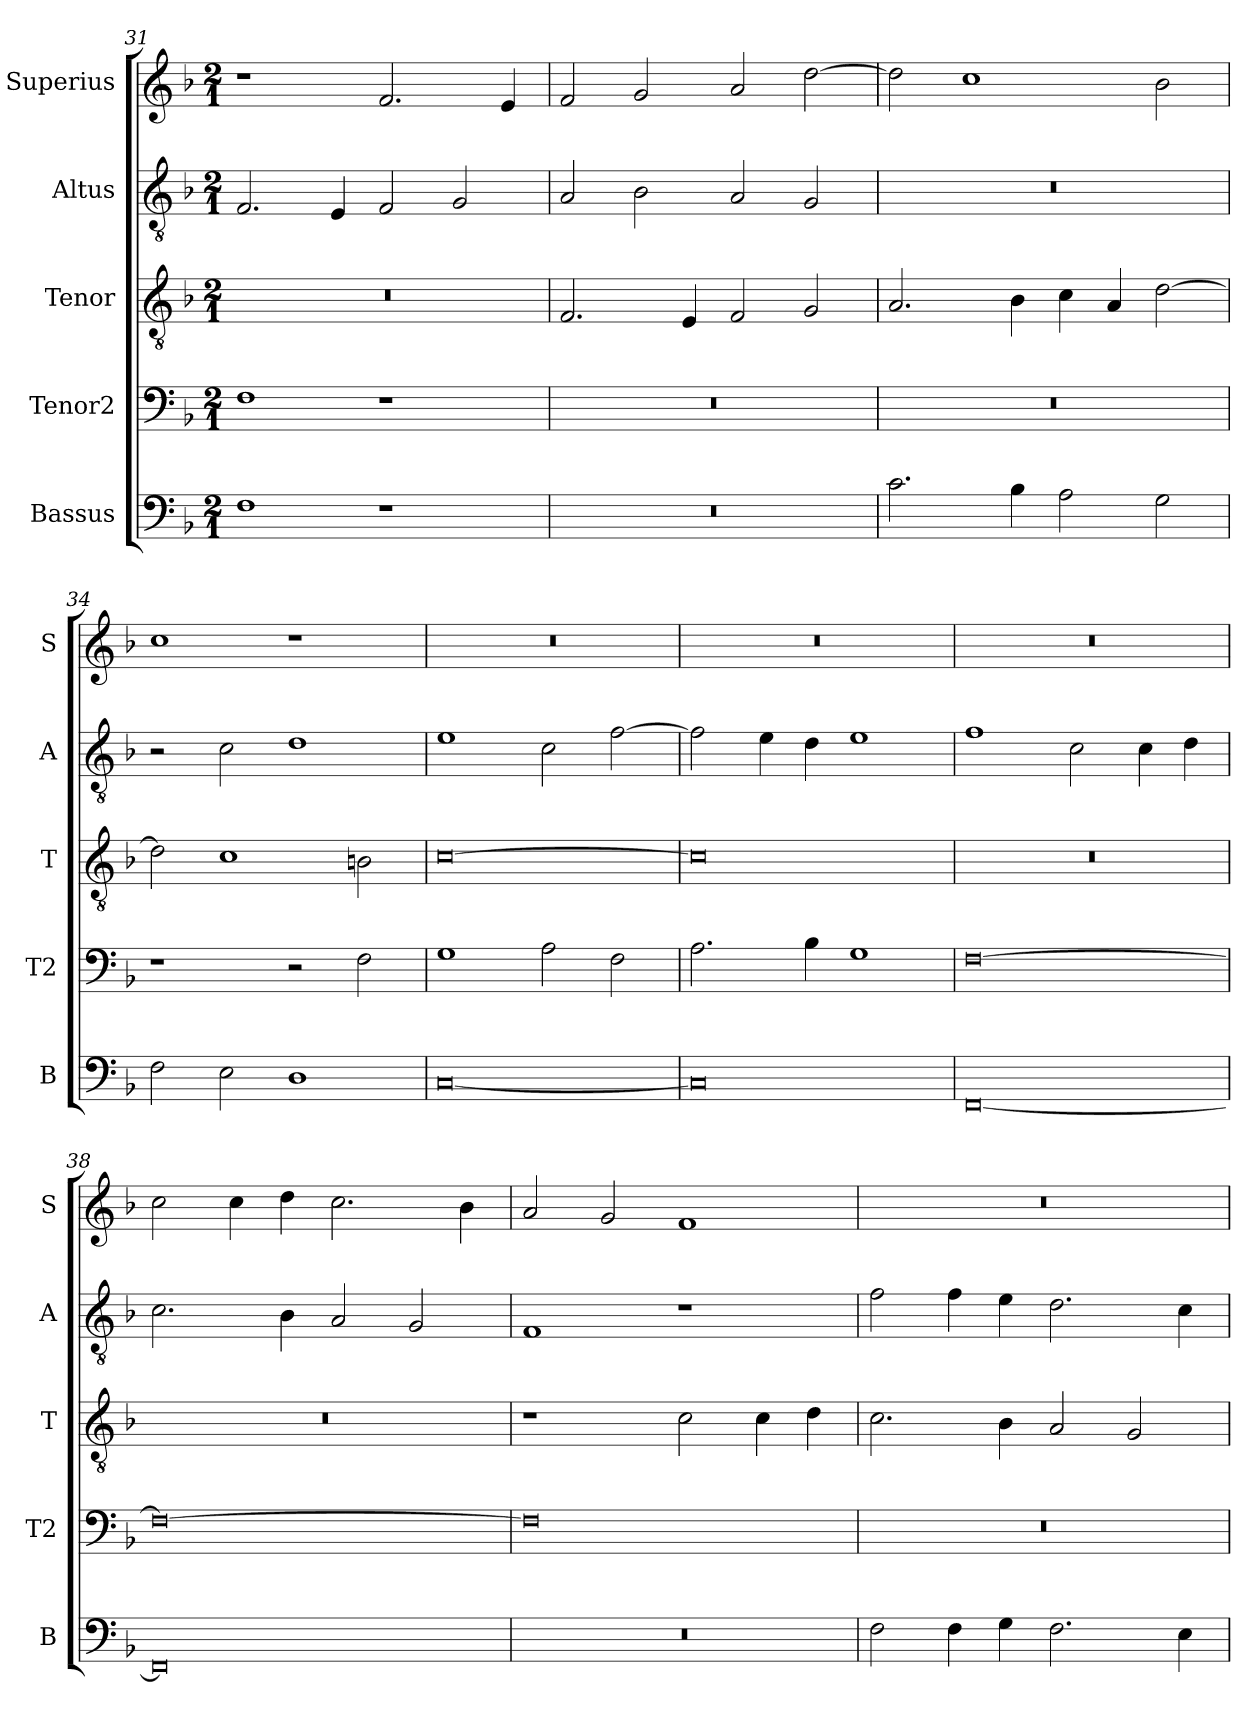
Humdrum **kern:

**kern	**kern	**kern	**kern	**kern
*part5	*part4	*part3	*part2	*part1
*staff5	*staff4	*staff3	*staff2	*staff1
*I"Bassus	*I"Tenor2	*I"Tenor	*I"Altus	*I"Superius
*I'B	*I'T2	*I'T	*I'A	*I'S
*clefF4	*clefF4	*clefGv2	*clefGv2	*clefG2
*k[b-]	*k[b-]	*k[b-]	*k[b-]	*k[b-]
*M2/1	*M2/1	*M2/1	*M2/1	*M2/1
=31	=31	=31	=31	=31
1F	1F	0r	2.F/	1r
.	.	.	4E/	.
1r	1r	.	2F/	2.f/
.	.	.	2G/	.
.	.	.	.	4e/
=32	=32	=32	=32	=32
0r	0r	2.F/	2A/	2f/
.	.	.	2B-\	2g/
.	.	4E/	.	.
.	.	2F/	2A/	2a/
.	.	2G/	2G/	[2dd\
=33	=33	=33	=33	=33
2.c\	0r	2.A/	0r	2dd\]
.	.	.	.	1cc
4B-\	.	4B-\	.	.
2A\	.	4c\	.	.
.	.	4A/	.	.
2G\	.	[2d\	.	2b-\
=34	=34	=34	=34	=34
2F\	1r	2d\]	2r	1cc
2E\	.	1c	2c\	.
1D	2r	.	1d	1r
.	2F\	2Bn\	.	.
=35	=35	=35	=35	=35
[0C	1G	[0c	1e	0r
.	2A\	.	2c\	.
.	2F\	.	[2f\	.
=36	=36	=36	=36	=36
0C]	2.A\	0c]	2f\]	0r
.	.	.	4e\	.
.	4B-\	.	4d\	.
.	1G	.	1e	.
=37	=37	=37	=37	=37
[0FF	[0F	0r	1f	0r
.	.	.	2c\	.
.	.	.	4c\	.
.	.	.	4d\	.
=38	=38	=38	=38	=38
0FF]	0F_	0r	2.c\	2cc\
.	.	.	.	4cc\
.	.	.	4B-\	4dd\
.	.	.	2A/	2.cc\
.	.	.	2G/	.
.	.	.	.	4b-\
=39	=39	=39	=39	=39
0r	0F]	1r	1F	2a/
.	.	.	.	2g/
.	.	2c\	1r	1f
.	.	4c\	.	.
.	.	4d\	.	.
=40	=40	=40	=40	=40
2F\	0r	2.c\	2f\	0r
4F\	.	.	4f\	.
4G\	.	4B-\	4e\	.
2.F\	.	2A/	2.d\	.
.	.	2G/	.	.
4E\	.	.	4c\	.
=	=	=	=	=
*-	*-	*-	*-	*-
